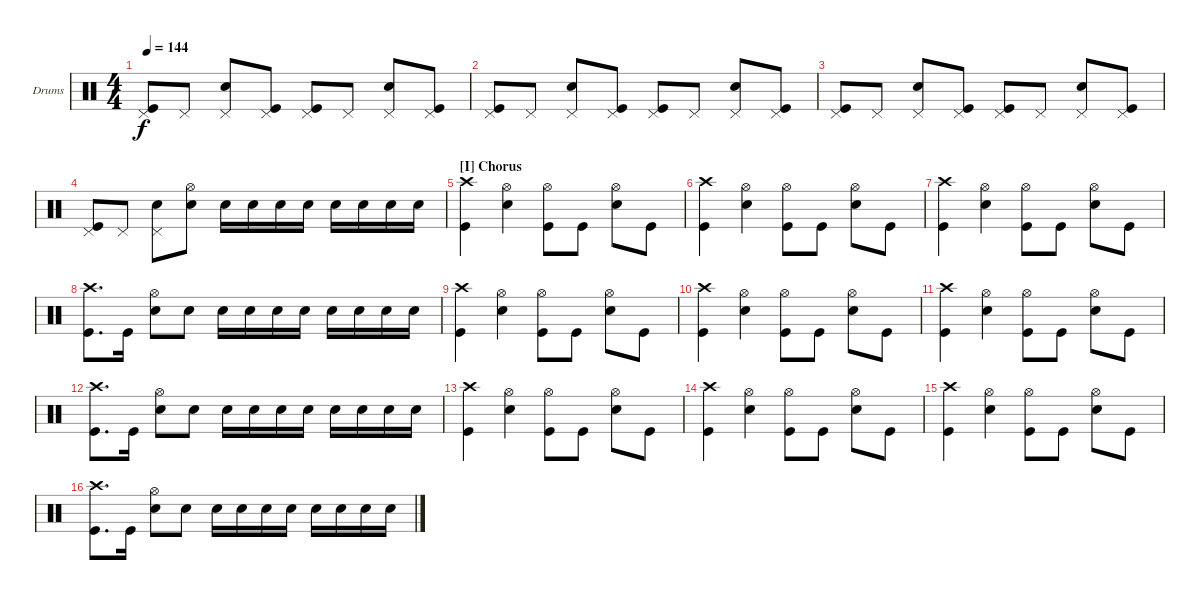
\defaultSystemsLayout 4
\bracketExtendMode groupsimilarinstruments
\firstSystemTrackNameOrientation horizontal
\otherSystemsTrackNameOrientation horizontal
\track ("Drumkit" "Drums") {instrument percussion}
\staff {score}
\articulation defaults
\ts (4 4)
\tempo 144
\clef neutral
\scale
1.02648
\ks c
("Pedal Hi-Hat (hit)" "Kick (hit)").8{dy f} "Pedal Hi-Hat (hit)".8 ("Pedal Hi-Hat (hit)" "Snare (hit) 2").8 ("Pedal Hi-Hat (hit)" "Kick (hit)").8 ("Pedal Hi-Hat (hit)" "Kick (hit)").8 "Pedal Hi-Hat (hit)".8 ("Pedal Hi-Hat (hit)" "Snare (hit) 2").8 ("Pedal Hi-Hat (hit)" "Kick (hit)").8 |
\scale
0.973518 ("Pedal Hi-Hat (hit)" "Kick (hit)").8 "Pedal Hi-Hat (hit)".8 ("Pedal Hi-Hat (hit)" "Snare (hit) 2").8 ("Pedal Hi-Hat (hit)" "Kick (hit)").8 ("Pedal Hi-Hat (hit)" "Kick (hit)").8 "Pedal Hi-Hat (hit)".8 ("Pedal Hi-Hat (hit)" "Snare (hit) 2").8 ("Pedal Hi-Hat (hit)" "Kick (hit)").8 |
\scale
1.02648 ("Pedal Hi-Hat (hit)" "Kick (hit)").8 "Pedal Hi-Hat (hit)".8 ("Pedal Hi-Hat (hit)" "Snare (hit) 2").8 ("Pedal Hi-Hat (hit)" "Kick (hit)").8 ("Pedal Hi-Hat (hit)" "Kick (hit)").8 "Pedal Hi-Hat (hit)".8 ("Pedal Hi-Hat (hit)" "Snare (hit) 2").8 ("Pedal Hi-Hat (hit)" "Kick (hit)").8 |
\scale
0.973518 ("Pedal Hi-Hat (hit)" "Kick (hit)").8 "Pedal Hi-Hat (hit)".8 ("Pedal Hi-Hat (hit)" "Snare (hit) 2").8 ("Hi-Hat (open)" "Snare (hit) 2").8 "Snare (hit) 2".16 "Snare (hit) 2".16 "Snare (hit) 2".16 "Snare (hit) 2".16 "Snare (hit) 2".16 "Snare (hit) 2".16 "Snare (hit) 2".16 "Snare (hit) 2".16 |
\section ("I" "Chorus")
\scale
1.02648 ("Crash high (hit)" "Kick (hit)").4 ("Hi-Hat (open)" "Snare (hit) 2").4 ("Hi-Hat (open)" "Kick (hit)").8 "Kick (hit)".8 ("Hi-Hat (open)" "Snare (hit) 2").8 "Kick (hit)".8 |
\scale
0.973518 ("Crash high (hit)" "Kick (hit)").4 ("Hi-Hat (open)" "Snare (hit) 2").4 ("Hi-Hat (open)" "Kick (hit)").8 "Kick (hit)".8 ("Hi-Hat (open)" "Snare (hit) 2").8 "Kick (hit)".8 |
\scale
1.02648 ("Crash high (hit)" "Kick (hit)").4 ("Hi-Hat (open)" "Snare (hit) 2").4 ("Hi-Hat (open)" "Kick (hit)").8 "Kick (hit)".8 ("Hi-Hat (open)" "Snare (hit) 2").8 "Kick (hit)".8 |
\scale
0.973518 ("Crash high (hit)" "Kick (hit)").8{d} "Kick (hit)".16 ("Hi-Hat (open)" "Snare (hit) 2").8 "Snare (hit) 2".8 "Snare (hit) 2".16 "Snare (hit) 2".16 "Snare (hit) 2".16 "Snare (hit) 2".16 "Snare (hit) 2".16 "Snare (hit) 2".16 "Snare (hit) 2".16 "Snare (hit) 2".16 |
\scale
1.02648 ("Crash high (hit)" "Kick (hit)").4 ("Hi-Hat (open)" "Snare (hit) 2").4 ("Hi-Hat (open)" "Kick (hit)").8 "Kick (hit)".8 ("Hi-Hat (open)" "Snare (hit) 2").8 "Kick (hit)".8 |
\scale
0.973518 ("Crash high (hit)" "Kick (hit)").4 ("Hi-Hat (open)" "Snare (hit) 2").4 ("Hi-Hat (open)" "Kick (hit)").8 "Kick (hit)".8 ("Hi-Hat (open)" "Snare (hit) 2").8 "Kick (hit)".8 |
\scale
1.02648 ("Crash high (hit)" "Kick (hit)").4 ("Hi-Hat (open)" "Snare (hit) 2").4 ("Hi-Hat (open)" "Kick (hit)").8 "Kick (hit)".8 ("Hi-Hat (open)" "Snare (hit) 2").8 "Kick (hit)".8 |
\scale
0.973518 ("Crash high (hit)" "Kick (hit)").8{d} "Kick (hit)".16 ("Hi-Hat (open)" "Snare (hit) 2").8 "Snare (hit) 2".8 "Snare (hit) 2".16 "Snare (hit) 2".16 "Snare (hit) 2".16 "Snare (hit) 2".16 "Snare (hit) 2".16 "Snare (hit) 2".16 "Snare (hit) 2".16 "Snare (hit) 2".16 |
\scale
1.02648 ("Crash high (hit)" "Kick (hit)").4 ("Hi-Hat (open)" "Snare (hit) 2").4 ("Hi-Hat (open)" "Kick (hit)").8 "Kick (hit)".8 ("Hi-Hat (open)" "Snare (hit) 2").8 "Kick (hit)".8 |
\scale
0.973518 ("Crash high (hit)" "Kick (hit)").4 ("Hi-Hat (open)" "Snare (hit) 2").4 ("Hi-Hat (open)" "Kick (hit)").8 "Kick (hit)".8 ("Hi-Hat (open)" "Snare (hit) 2").8 "Kick (hit)".8 |
\scale
1.02648 ("Crash high (hit)" "Kick (hit)").4 ("Hi-Hat (open)" "Snare (hit) 2").4 ("Hi-Hat (open)" "Kick (hit)").8 "Kick (hit)".8 ("Hi-Hat (open)" "Snare (hit) 2").8 "Kick (hit)".8 |
\scale
0.973518 ("Crash high (hit)" "Kick (hit)").8{d} "Kick (hit)".16 ("Hi-Hat (open)" "Snare (hit) 2").8 "Snare (hit) 2".8 "Snare (hit) 2".16 "Snare (hit) 2".16 "Snare (hit) 2".16 "Snare (hit) 2".16 "Snare (hit) 2".16 "Snare (hit) 2".16 "Snare (hit) 2".16 "Snare (hit) 2".16
